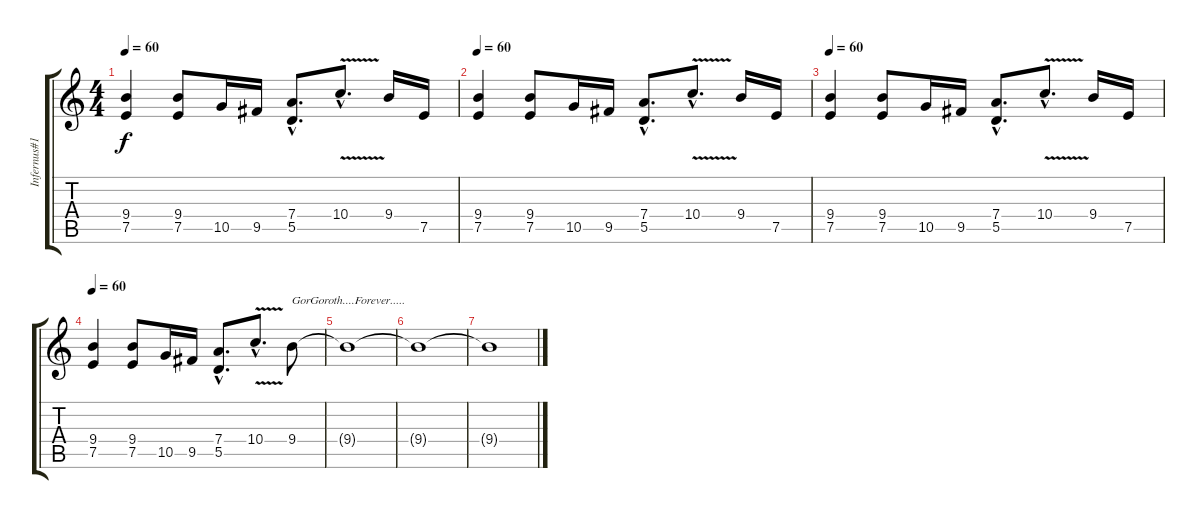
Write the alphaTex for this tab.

\track ("Infernus#1" "Infernus#1") {instrument overdrivenguitar}
\staff {score tabs}
\tuning (E4 B3 G3 D3 A2 E2) {hide}
\ts (4 4)
\tempo 60
\clef g2
\ks c
(9.4 7.5).4{dy f} (9.4 7.5).8 10.5.16 9.5.16 (7.4{hac} 5.5{hac}).8{d} 10.4{v hac}.8{d} 9.4.16 7.5.16 |
\tempo 60
(9.4 7.5).4 (9.4 7.5).8 10.5.16 9.5.16 (7.4{hac} 5.5{hac}).8{d} 10.4{v hac}.8{d} 9.4.16 7.5.16 |
\tempo 60
(9.4 7.5).4 (9.4 7.5).8 10.5.16 9.5.16 (7.4{hac} 5.5{hac}).8{d} 10.4{v hac}.8{d} 9.4.16 7.5.16 |
\tempo 60
(9.4 7.5).4 (9.4 7.5).8 10.5.16 9.5.16 (7.4{hac} 5.5{hac}).8{d} 10.4{v hac}.8{d} 9.4.8{txt "GorGoroth....Forever....."} |
9.4{t}.1 |
9.4{t}.1 |
9.4{t}.1
